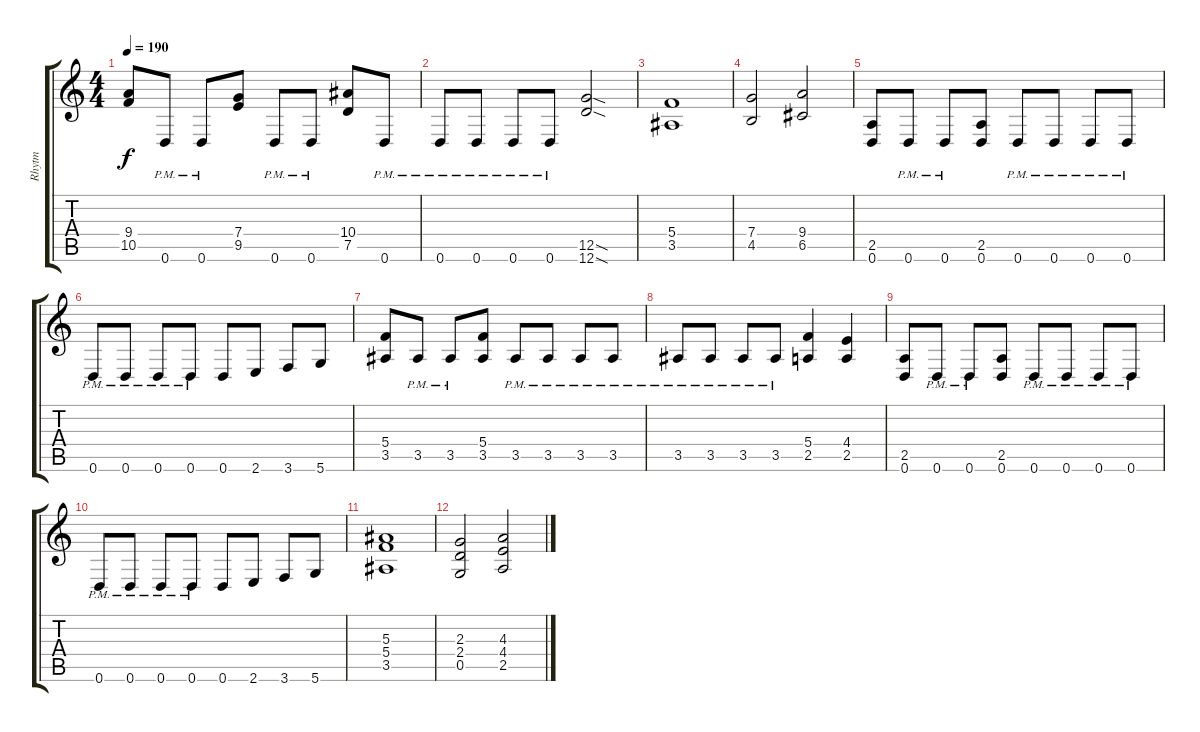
\track ("Rhytm" "Rhytm") {instrument distortionguitar}
\staff {score tabs}
\tuning (D4 A3 F3 C3 G2 D2) {hide}
\ts (4 4)
\tempo 190
\clef g2
\ks c
(9.4 10.5).8{dy f} 0.6{pm}.8 0.6{pm}.8 (7.4 9.5).8 0.6{pm}.8 0.6{pm}.8 (10.4 7.5).8 0.6{pm}.8 |
0.6{pm}.8 0.6{pm}.8 0.6{pm}.8 0.6{pm}.8 (12.5{sod} 12.6{sod}).2 |
(5.4 3.5).1 |
(7.4 4.5).2 (9.4 6.5).2 |
(2.5 0.6).8 0.6{pm}.8 0.6{pm}.8 (2.5 0.6).8 0.6{pm}.8 0.6{pm}.8 0.6{pm}.8 0.6{pm}.8 |
0.6{pm}.8 0.6{pm}.8 0.6{pm}.8 0.6{pm}.8 0.6.8 2.6.8 3.6.8 5.6.8 |
(5.4 3.5).8 3.5{pm}.8 3.5{pm}.8 (5.4 3.5).8 3.5{pm}.8 3.5{pm}.8 3.5{pm}.8 3.5{pm}.8 |
3.5{pm}.8 3.5{pm}.8 3.5{pm}.8 3.5{pm}.8 (5.4 2.5).4 (4.4 2.5).4 |
(2.5 0.6).8 0.6{pm}.8 0.6{pm}.8 (2.5 0.6).8 0.6{pm}.8 0.6{pm}.8 0.6{pm}.8 0.6{pm}.8 |
0.6{pm}.8 0.6{pm}.8 0.6{pm}.8 0.6{pm}.8 0.6.8 2.6.8 3.6.8 5.6.8 |
(5.3 5.4 3.5).1 |
(2.3 2.4 0.5).2 (4.3 4.4 2.5).2
